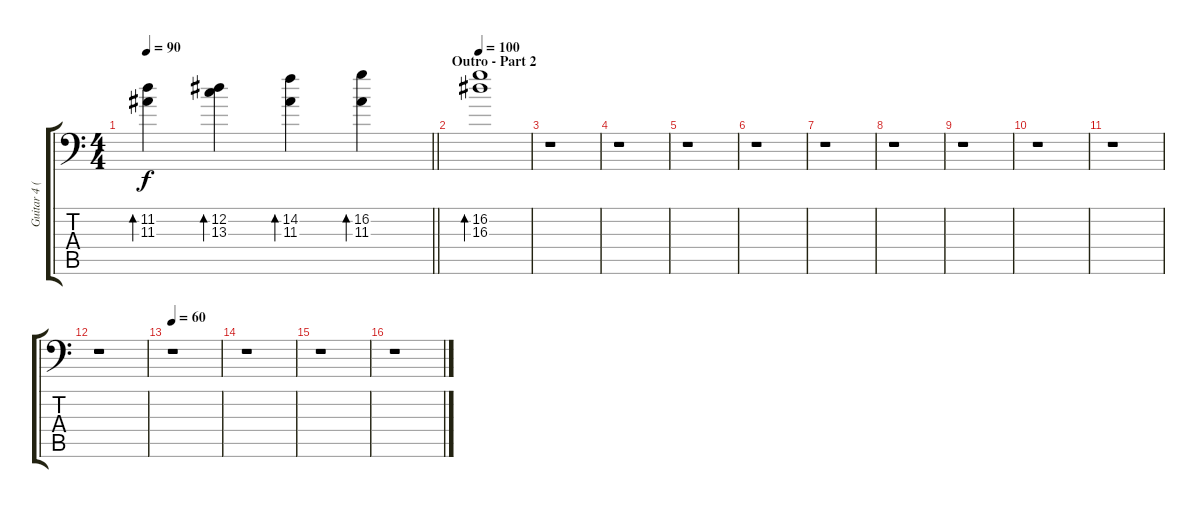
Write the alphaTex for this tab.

\track ("Guitar 4 (Mild Overdrive)" "Guitar 4 (") {instrument electricguitarclean}
\staff {score tabs}
\tuning (Ab3 Eb3 B2 Gb2 Db2 Ab1) {hide}
\ts (4 4)
\tempo 90
\clef f4
\barLineRight lightlight
\ks c
(11.2 11.3).4{bd 60 dy f} (12.2 13.3).4{bd 60} (14.2 11.3).4{bd 60} (16.2 11.3).4{bd 60} |
\section ("" "Outro - Part 2")
\tempo 100
(16.2 16.3).1{bd 30} |
r.1 |
r.1 |
r.1 |
r.1 |
r.1 |
r.1 |
r.1 |
r.1 |
r.1 |
r.1 |
\tempo 60
r.1 |
r.1 |
r.1 |
r.1
